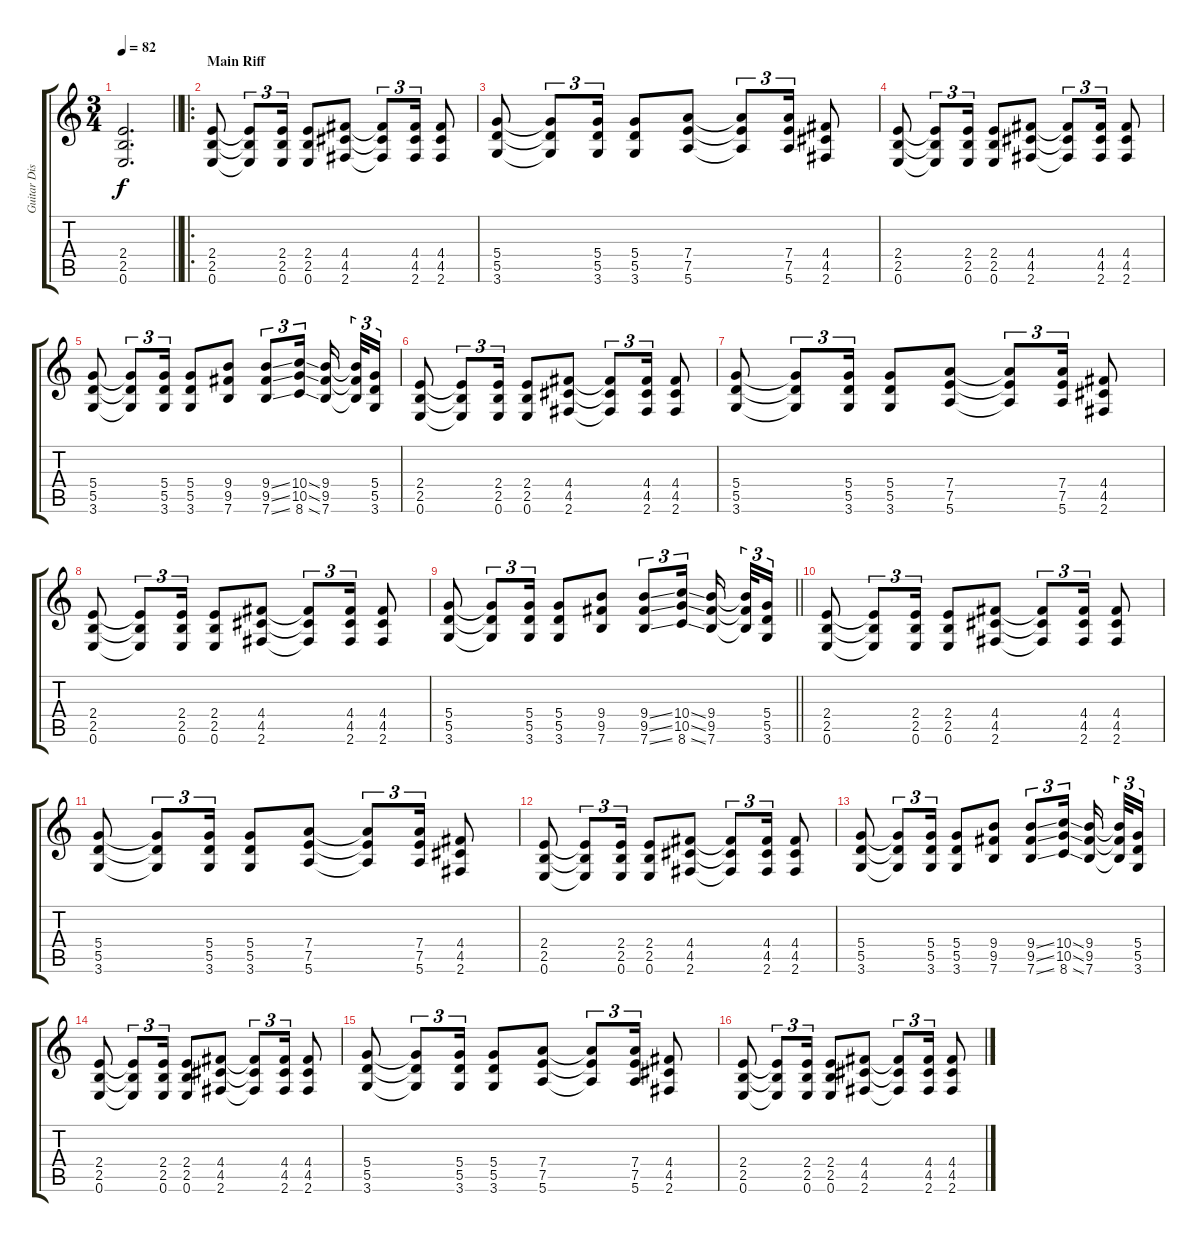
\track ("Guitar Disto 2" "Guitar Dis") {instrument distortionguitar}
\staff {score tabs}
\tuning (E4 B3 G3 D3 A2 E2) {hide}
\ts (3 4)
\tempo 82
\clef g2
\barLineRight lightlight
\ks c
(2.4 2.5 0.6).2{d dy f volume 16} |
\ro
\section ("" "Main Riff")
(2.4 2.5 0.6).8 (2.4{t} 2.5{t} 0.6{t}).8{tu (3 2)} (2.4 2.5 0.6).16{tu (3 2)} (2.4 2.5 0.6).8 (4.4 4.5 2.6).8 (4.4{t} 4.5{t} 2.6{t}).8{tu (3 2)} (4.4 4.5 2.6).16{tu (3 2)} (4.4 4.5 2.6).8 |
(5.4 5.5 3.6).8 (5.4{t} 5.5{t} 3.6{t}).8{tu (3 2)} (5.4 5.5 3.6).16{tu (3 2)} (5.4 5.5 3.6).8 (7.4 7.5 5.6).8 (7.4{t} 7.5{t} 5.6{t}).8{tu (3 2)} (7.4 7.5 5.6).16{tu (3 2)} (4.4 4.5 2.6).8 |
(2.4 2.5 0.6).8 (2.4{t} 2.5{t} 0.6{t}).8{tu (3 2)} (2.4 2.5 0.6).16{tu (3 2)} (2.4 2.5 0.6).8 (4.4 4.5 2.6).8 (4.4{t} 4.5{t} 2.6{t}).8{tu (3 2)} (4.4 4.5 2.6).16{tu (3 2)} (4.4 4.5 2.6).8 |
(5.4 5.5 3.6).8 (5.4{t} 5.5{t} 3.6{t}).8{tu (3 2)} (5.4 5.5 3.6).16{tu (3 2)} (5.4 5.5 3.6).8 (9.4 9.5 7.6).8 (9.4{ss} 9.5{ss} 7.6{ss}).8{tu (3 2)} (10.4{ss} 10.5{ss} 8.6{ss}).16{tu (3 2) beam splitsecondary} (9.4 9.5 7.6).16{beam splitsecondary} (9.4{t} 9.5{t} 7.6{t}).32{tu (3 2)} (5.4 5.5 3.6).16{tu (3 2)} |
(2.4 2.5 0.6).8 (2.4{t} 2.5{t} 0.6{t}).8{tu (3 2)} (2.4 2.5 0.6).16{tu (3 2)} (2.4 2.5 0.6).8 (4.4 4.5 2.6).8 (4.4{t} 4.5{t} 2.6{t}).8{tu (3 2)} (4.4 4.5 2.6).16{tu (3 2)} (4.4 4.5 2.6).8 |
(5.4 5.5 3.6).8 (5.4{t} 5.5{t} 3.6{t}).8{tu (3 2)} (5.4 5.5 3.6).16{tu (3 2)} (5.4 5.5 3.6).8 (7.4 7.5 5.6).8 (7.4{t} 7.5{t} 5.6{t}).8{tu (3 2)} (7.4 7.5 5.6).16{tu (3 2)} (4.4 4.5 2.6).8 |
(2.4 2.5 0.6).8 (2.4{t} 2.5{t} 0.6{t}).8{tu (3 2)} (2.4 2.5 0.6).16{tu (3 2)} (2.4 2.5 0.6).8 (4.4 4.5 2.6).8 (4.4{t} 4.5{t} 2.6{t}).8{tu (3 2)} (4.4 4.5 2.6).16{tu (3 2)} (4.4 4.5 2.6).8 |
\barLineRight lightlight
(5.4 5.5 3.6).8 (5.4{t} 5.5{t} 3.6{t}).8{tu (3 2)} (5.4 5.5 3.6).16{tu (3 2)} (5.4 5.5 3.6).8 (9.4 9.5 7.6).8 (9.4{ss} 9.5{ss} 7.6{ss}).8{tu (3 2)} (10.4{ss} 10.5{ss} 8.6{ss}).16{tu (3 2) beam splitsecondary} (9.4 9.5 7.6).16{beam splitsecondary} (9.4{t} 9.5{t} 7.6{t}).32{tu (3 2)} (5.4 5.5 3.6).16{tu (3 2)} |
(2.4 2.5 0.6).8 (2.4{t} 2.5{t} 0.6{t}).8{tu (3 2)} (2.4 2.5 0.6).16{tu (3 2)} (2.4 2.5 0.6).8 (4.4 4.5 2.6).8 (4.4{t} 4.5{t} 2.6{t}).8{tu (3 2)} (4.4 4.5 2.6).16{tu (3 2)} (4.4 4.5 2.6).8 |
(5.4 5.5 3.6).8 (5.4{t} 5.5{t} 3.6{t}).8{tu (3 2)} (5.4 5.5 3.6).16{tu (3 2)} (5.4 5.5 3.6).8 (7.4 7.5 5.6).8 (7.4{t} 7.5{t} 5.6{t}).8{tu (3 2)} (7.4 7.5 5.6).16{tu (3 2)} (4.4 4.5 2.6).8 |
(2.4 2.5 0.6).8 (2.4{t} 2.5{t} 0.6{t}).8{tu (3 2)} (2.4 2.5 0.6).16{tu (3 2)} (2.4 2.5 0.6).8 (4.4 4.5 2.6).8 (4.4{t} 4.5{t} 2.6{t}).8{tu (3 2)} (4.4 4.5 2.6).16{tu (3 2)} (4.4 4.5 2.6).8 |
(5.4 5.5 3.6).8 (5.4{t} 5.5{t} 3.6{t}).8{tu (3 2)} (5.4 5.5 3.6).16{tu (3 2)} (5.4 5.5 3.6).8 (9.4 9.5 7.6).8 (9.4{ss} 9.5{ss} 7.6{ss}).8{tu (3 2)} (10.4{ss} 10.5{ss} 8.6{ss}).16{tu (3 2) beam splitsecondary} (9.4 9.5 7.6).16{beam splitsecondary} (9.4{t} 9.5{t} 7.6{t}).32{tu (3 2)} (5.4 5.5 3.6).16{tu (3 2)} |
(2.4 2.5 0.6).8 (2.4{t} 2.5{t} 0.6{t}).8{tu (3 2)} (2.4 2.5 0.6).16{tu (3 2)} (2.4 2.5 0.6).8 (4.4 4.5 2.6).8 (4.4{t} 4.5{t} 2.6{t}).8{tu (3 2)} (4.4 4.5 2.6).16{tu (3 2)} (4.4 4.5 2.6).8 |
(5.4 5.5 3.6).8 (5.4{t} 5.5{t} 3.6{t}).8{tu (3 2)} (5.4 5.5 3.6).16{tu (3 2)} (5.4 5.5 3.6).8 (7.4 7.5 5.6).8 (7.4{t} 7.5{t} 5.6{t}).8{tu (3 2)} (7.4 7.5 5.6).16{tu (3 2)} (4.4 4.5 2.6).8 |
(2.4 2.5 0.6).8 (2.4{t} 2.5{t} 0.6{t}).8{tu (3 2)} (2.4 2.5 0.6).16{tu (3 2)} (2.4 2.5 0.6).8 (4.4 4.5 2.6).8 (4.4{t} 4.5{t} 2.6{t}).8{tu (3 2)} (4.4 4.5 2.6).16{tu (3 2)} (4.4 4.5 2.6).8
